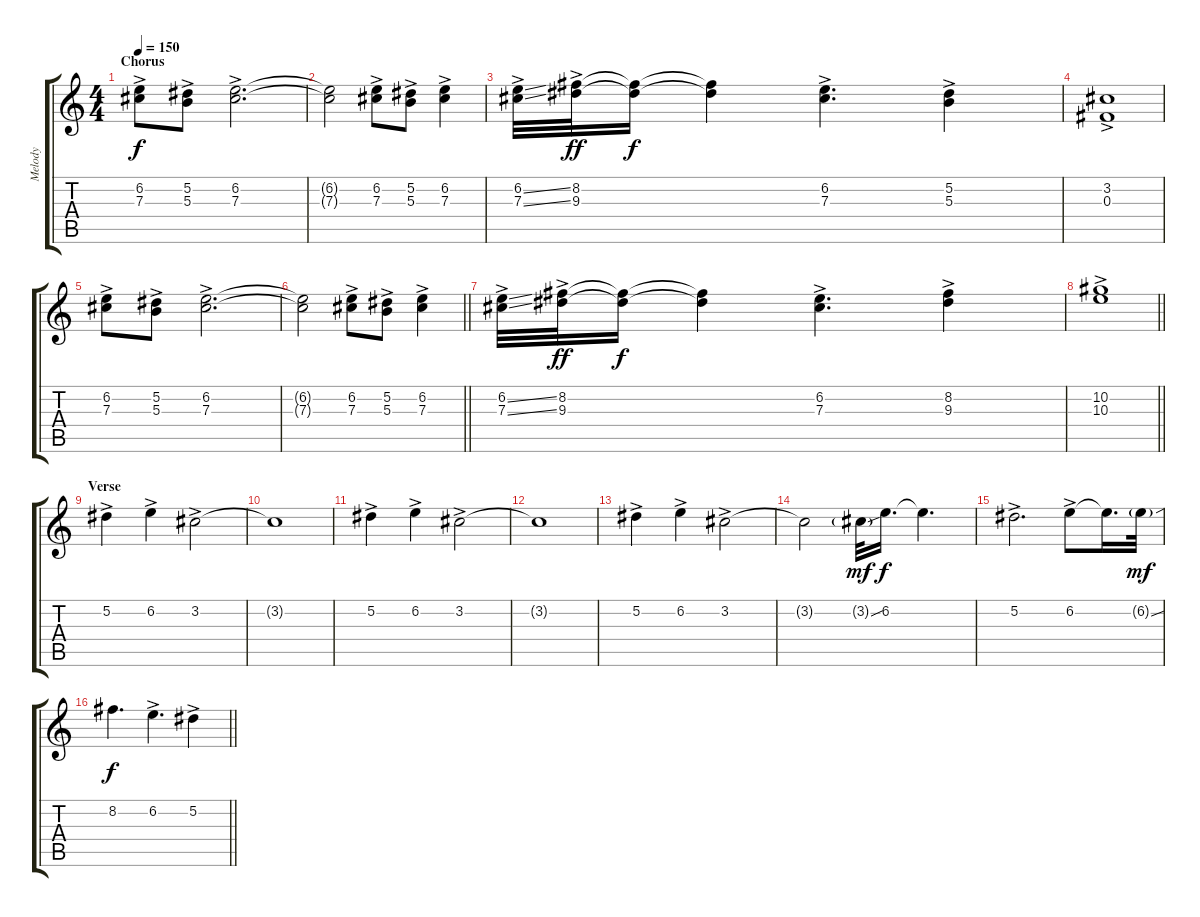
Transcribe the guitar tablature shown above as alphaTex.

\track ("Melody" "Melody") {instrument acousticguitarsteel}
\staff {score tabs}
\tuning (Eb4 Bb3 Gb3 Db3 Ab2 Eb2) {hide}
\ts (4 4)
\section ("" "Chorus")
\tempo 150
\clef g2
\ks c
(6.2{ac} 7.3{ac}).8{dy f} (5.2{ac} 5.3{ac}).8 (6.2{ac} 7.3{ac}).2{d} |
(6.2{t} 7.3{t}).2 (6.2{ac} 7.3{ac}).8 (5.2{ac} 5.3{ac}).8 (6.2{ac} 7.3{ac}).4 |
(6.2{ss ac} 7.3{ss ac}).32 (8.2{ac} 9.3{ac}).32{dy ff} (8.2{t} 9.3{t}).16{dy f} (8.2{t} 9.3{t}).4 (6.2{ac} 7.3{ac}).4{d} (5.2{ac} 5.3{ac}).4 |
(3.2{ac} 0.3{ac}).1 |
(6.2{ac} 7.3{ac}).8 (5.2{ac} 5.3{ac}).8 (6.2{ac} 7.3{ac}).2{d} |
\barLineRight lightlight
(6.2{t} 7.3{t}).2 (6.2{ac} 7.3{ac}).8 (5.2{ac} 5.3{ac}).8 (6.2{ac} 7.3{ac}).4 |
(6.2{ss ac} 7.3{ss ac}).32 (8.2{ac} 9.3{ac}).32{dy ff} (8.2{t} 9.3{t}).16{dy f} (8.2{t} 9.3{t}).4 (6.2{ac} 7.3{ac}).4{d} (8.2{ac} 9.3{ac}).4 |
\barLineRight lightlight
(10.2{ac} 10.3{ac}).1 |
\section ("" "Verse")
5.2{ac}.4 6.2{ac}.4 3.2{ac}.2 |
3.2{t}.1 |
5.2{ac}.4 6.2{ac}.4 3.2{ac}.2 |
3.2{t}.1 |
5.2{ac}.4 6.2{ac}.4 3.2{ac}.2 |
3.2{t}.2 3.2{sou g}.32{dy mf} 6.2.16{d dy f} 6.2{t}.4{d} |
5.2{ac}.2{d} 6.2{ac}.8 6.2{t}.16{d} 6.2{ss g}.32{dy mf} |
\barLineRight lightlight
8.2.4{d dy f} 6.2{ac}.4{d} 5.2{ac}.4
